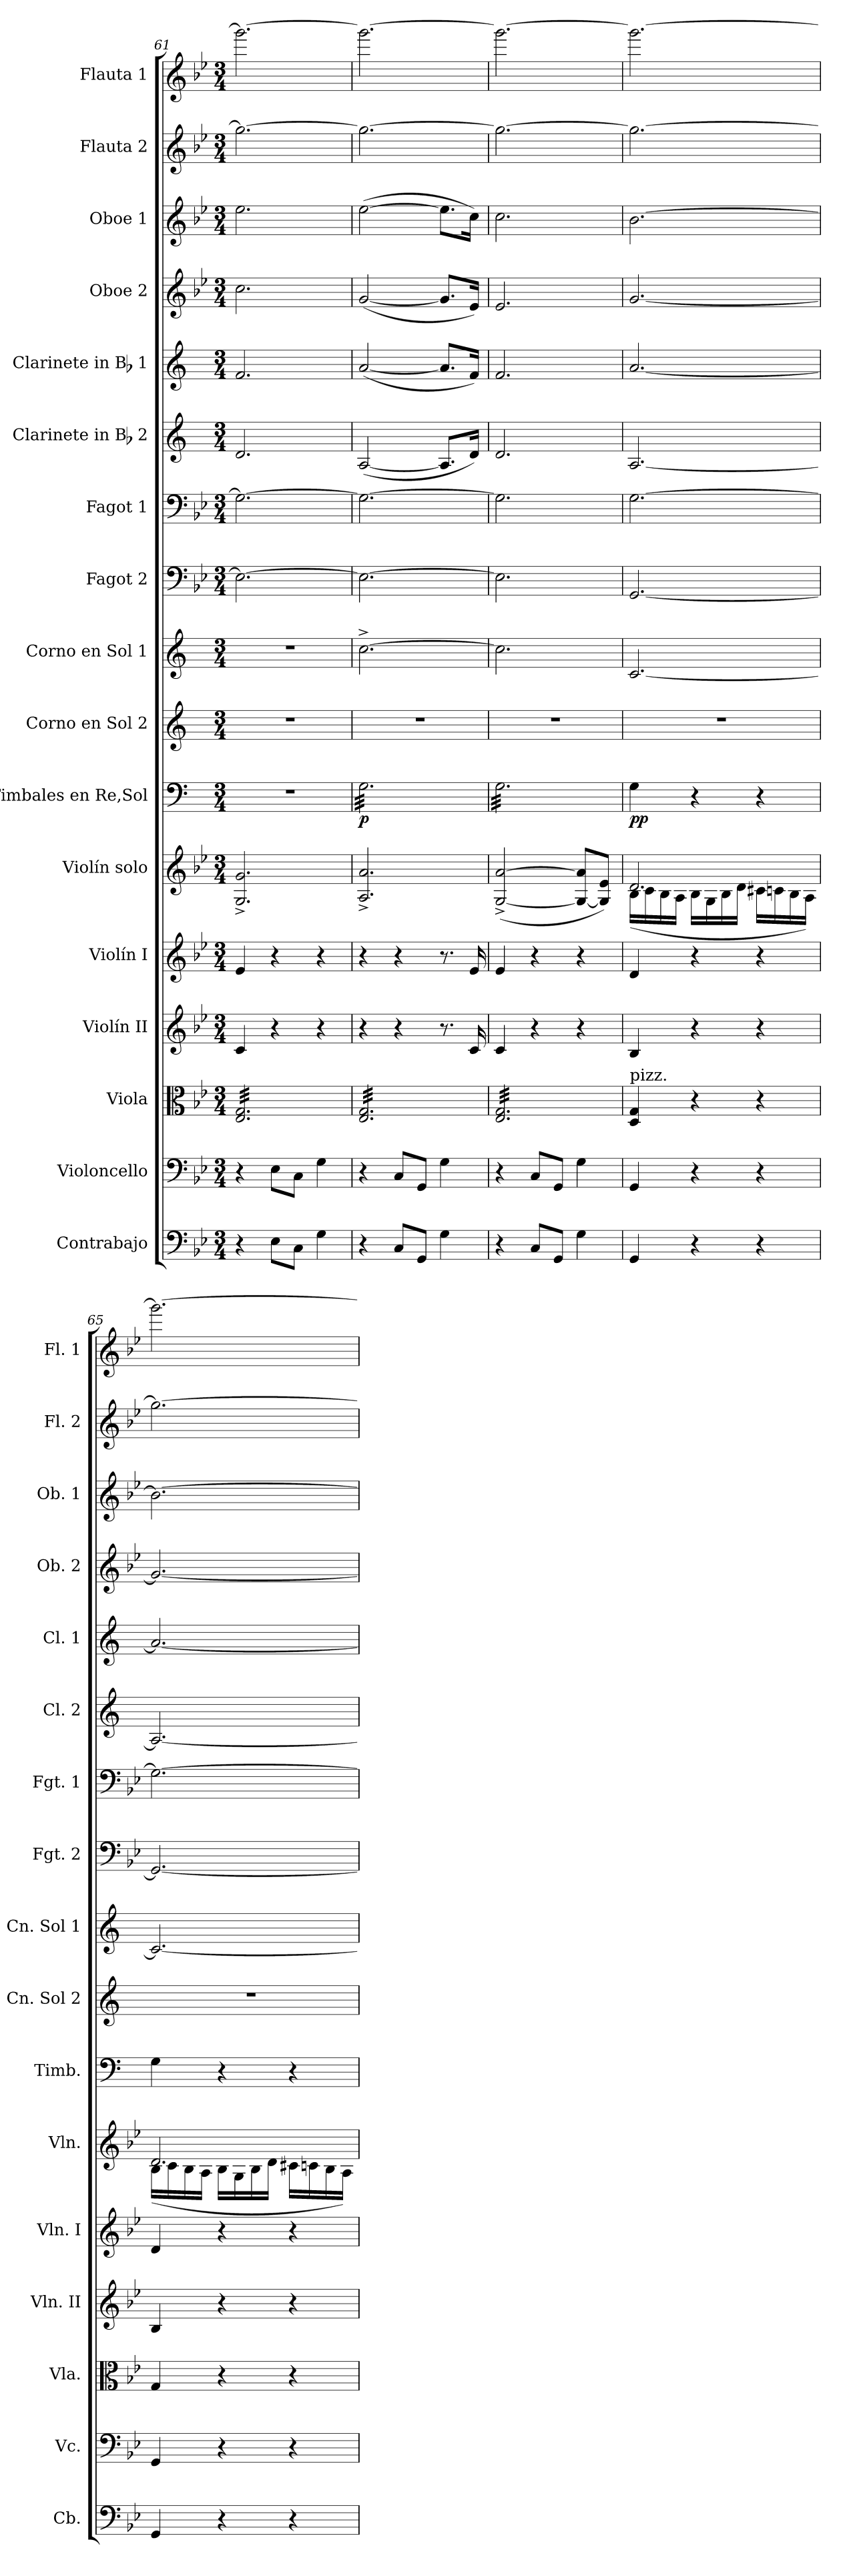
**kern	**kern	**kern	**kern	**kern	**kern	**kern	**dynam	**kern	**kern	**kern	**kern	**kern	**kern	**kern	**kern	**kern	**kern
*part17	*part16	*part15	*part14	*part13	*part12	*part11	*part11	*part10	*part9	*part8	*part7	*part6	*part5	*part4	*part3	*part2	*part1
*staff17	*staff16	*staff15	*staff14	*staff13	*staff12	*staff11	*staff11	*staff10	*staff9	*staff8	*staff7	*staff6	*staff5	*staff4	*staff3	*staff2	*staff1
*I"Contrabajo	*I"Violoncello	*I"Viola	*I"Violín II	*I"Violín I	*I"Violín solo	*I"Timbales en Re,Sol	*	*I"Corno en Sol 2	*I"Corno en Sol 1	*I"Fagot 2	*I"Fagot 1	*I"Clarinete in Bb 2	*I"Clarinete in Bb 1	*I"Oboe 2	*I"Oboe 1	*I"Flauta 2	*I"Flauta 1
*I'Cb.	*I'Vc.	*I'Vla.	*I'Vln. II	*I'Vln. I	*I'Vln.	*I'Timb.	*	*I'Cn. Sol 2	*I'Cn. Sol 1	*I'Fgt. 2	*I'Fgt. 1	*I'Cl. 2	*I'Cl. 1	*I'Ob. 2	*I'Ob. 1	*I'Fl. 2	*I'Fl. 1
*clefF4	*clefF4	*clefC3	*clefG2	*clefG2	*clefG2	*clefF4	*	*clefG2	*clefG2	*clefF4	*clefF4	*clefG2	*clefG2	*clefG2	*clefG2	*clefG2	*clefG2
*ITrd7c12	*	*	*	*	*	*	*	*ITrd3c5	*ITrd3c5	*	*	*ITrd1c2	*ITrd1c2	*	*	*	*
*k[b-e-]	*k[b-e-]	*k[b-e-]	*k[b-e-]	*k[b-e-]	*k[b-e-]	*k[]	*	*k[f#]	*k[f#]	*k[b-e-]	*k[b-e-]	*k[b-e-]	*k[b-e-]	*k[b-e-]	*k[b-e-]	*k[b-e-]	*k[b-e-]
*g:	*g:	*g:	*g:	*g:	*g:	*a:	*	*e:	*e:	*g:	*g:	*g:	*g:	*g:	*g:	*g:	*g:
*M3/4	*M3/4	*M3/4	*M3/4	*M3/4	*M3/4	*M3/4	*	*M3/4	*M3/4	*M3/4	*M3/4	*M3/4	*M3/4	*M3/4	*M3/4	*M3/4	*M3/4
=61	=61	=61	=61	=61	=61	=61	=61	=61	=61	=61	=61	=61	=61	=61	=61	=61	=61
!	!	!	!	!	!	!LO:N:vis=1	!	!LO:N:vis=1	!LO:N:vis=1	!	!	!	!	!	!	!	!
*	*	*tremolo	*	*	*	*	*	*	*	*	*	*	*	*	*	*	*
4r	4r	32E-i/ 32GiLLL	4ci/	4e-i/	2.Gi/^ 2.gi^	2.r	.	2.r	2.r	2.E-i\_>	2.Gi\_>	2.ci/	2.e-i/	2.cci\	2.ee-i\	2.ggi\_>	2.gggi\_>
.	.	32E-i/ 32Gi	.	.	.	.	.	.	.	.	.	.	.	.	.	.	.
.	.	32E-i/ 32Gi	.	.	.	.	.	.	.	.	.	.	.	.	.	.	.
.	.	32E-i/ 32Gi	.	.	.	.	.	.	.	.	.	.	.	.	.	.	.
.	.	32E-i/ 32Gi	.	.	.	.	.	.	.	.	.	.	.	.	.	.	.
.	.	32E-i/ 32Gi	.	.	.	.	.	.	.	.	.	.	.	.	.	.	.
.	.	32E-i/ 32Gi	.	.	.	.	.	.	.	.	.	.	.	.	.	.	.
.	.	32E-i/ 32Gi	.	.	.	.	.	.	.	.	.	.	.	.	.	.	.
8EE-i\L	8E-i\L	32E-i/ 32Gi	4r	4r	.	.	.	.	.	.	.	.	.	.	.	.	.
.	.	32E-i/ 32Gi	.	.	.	.	.	.	.	.	.	.	.	.	.	.	.
.	.	32E-i/ 32Gi	.	.	.	.	.	.	.	.	.	.	.	.	.	.	.
.	.	32E-i/ 32Gi	.	.	.	.	.	.	.	.	.	.	.	.	.	.	.
8CCi\J	8Ci\J	32E-i/ 32Gi	.	.	.	.	.	.	.	.	.	.	.	.	.	.	.
.	.	32E-i/ 32Gi	.	.	.	.	.	.	.	.	.	.	.	.	.	.	.
.	.	32E-i/ 32Gi	.	.	.	.	.	.	.	.	.	.	.	.	.	.	.
.	.	32E-i/ 32Gi	.	.	.	.	.	.	.	.	.	.	.	.	.	.	.
4GGi\	4Gi\	32E-i/ 32Gi	4r	4r	.	.	.	.	.	.	.	.	.	.	.	.	.
.	.	32E-i/ 32Gi	.	.	.	.	.	.	.	.	.	.	.	.	.	.	.
.	.	32E-i/ 32Gi	.	.	.	.	.	.	.	.	.	.	.	.	.	.	.
.	.	32E-i/ 32Gi	.	.	.	.	.	.	.	.	.	.	.	.	.	.	.
.	.	32E-i/ 32Gi	.	.	.	.	.	.	.	.	.	.	.	.	.	.	.
.	.	32E-i/ 32Gi	.	.	.	.	.	.	.	.	.	.	.	.	.	.	.
.	.	32E-i/ 32Gi	.	.	.	.	.	.	.	.	.	.	.	.	.	.	.
.	.	32E-i/ 32GiJJJ	.	.	.	.	.	.	.	.	.	.	.	.	.	.	.
!!LO:PB:g=z
=62	=62	=62	=62	=62	=62	=62	=62	=62	=62	=62	=62	=62	=62	=62	=62	=62	=62
!	!	!	!	!	!	!	!	!LO:N:vis=1	!	!	!	!	!	!	!	!	!
*	*	*	*	*	*	*tremolo	*	*	*	*	*	*	*	*	*	*	*
4r	4r	32E-i/ 32GiLLL	4r	4r	2.Ai/^ 2.ai^	32Gi\LLL	p	2.r	[>2.g^i\	2.E-i\_>	2.Gi\_>	([<2Gi/	([<2gi/	([<2gi/	([>2ee-i\	2.ggi\_>	2.gggi\_>
.	.	32E-i/ 32Gi	.	.	.	32Gi\	.	.	.	.	.	.	.	.	.	.	.
.	.	32E-i/ 32Gi	.	.	.	32Gi\	.	.	.	.	.	.	.	.	.	.	.
.	.	32E-i/ 32Gi	.	.	.	32Gi\	.	.	.	.	.	.	.	.	.	.	.
.	.	32E-i/ 32Gi	.	.	.	32Gi\	.	.	.	.	.	.	.	.	.	.	.
.	.	32E-i/ 32Gi	.	.	.	32Gi\	.	.	.	.	.	.	.	.	.	.	.
.	.	32E-i/ 32Gi	.	.	.	32Gi\	.	.	.	.	.	.	.	.	.	.	.
.	.	32E-i/ 32Gi	.	.	.	32Gi\	.	.	.	.	.	.	.	.	.	.	.
8CCi/L	8Ci/L	32E-i/ 32Gi	4r	4r	.	32Gi\	.	.	.	.	.	.	.	.	.	.	.
.	.	32E-i/ 32Gi	.	.	.	32Gi\	.	.	.	.	.	.	.	.	.	.	.
.	.	32E-i/ 32Gi	.	.	.	32Gi\	.	.	.	.	.	.	.	.	.	.	.
.	.	32E-i/ 32Gi	.	.	.	32Gi\	.	.	.	.	.	.	.	.	.	.	.
8GGGi/J	8GGi/J	32E-i/ 32Gi	.	.	.	32Gi\	.	.	.	.	.	.	.	.	.	.	.
.	.	32E-i/ 32Gi	.	.	.	32Gi\	.	.	.	.	.	.	.	.	.	.	.
.	.	32E-i/ 32Gi	.	.	.	32Gi\	.	.	.	.	.	.	.	.	.	.	.
.	.	32E-i/ 32Gi	.	.	.	32Gi\	.	.	.	.	.	.	.	.	.	.	.
4GGi\	4Gi\	32E-i/ 32Gi	8.r	8.r	.	32Gi\	.	.	.	.	.	8.Gi/L]	8.gi/L]	8.gi/L]	8.ee-i\L]	.	.
.	.	32E-i/ 32Gi	.	.	.	32Gi\	.	.	.	.	.	.	.	.	.	.	.
.	.	32E-i/ 32Gi	.	.	.	32Gi\	.	.	.	.	.	.	.	.	.	.	.
.	.	32E-i/ 32Gi	.	.	.	32Gi\	.	.	.	.	.	.	.	.	.	.	.
.	.	32E-i/ 32Gi	.	.	.	32Gi\	.	.	.	.	.	.	.	.	.	.	.
.	.	32E-i/ 32Gi	.	.	.	32Gi\	.	.	.	.	.	.	.	.	.	.	.
.	.	32E-i/ 32Gi	16ci/	16e-i/	.	32Gi\	.	.	.	.	.	16ci/Jk)	16e-i/Jk)	16e-i/Jk)	16cci\Jk)	.	.
.	.	32E-i/ 32GiJJJ	.	.	.	32Gi\JJJ	.	.	.	.	.	.	.	.	.	.	.
=63	=63	=63	=63	=63	=63	=63	=63	=63	=63	=63	=63	=63	=63	=63	=63	=63	=63
!	!	!	!	!	!	!	!	!LO:N:vis=1	!	!	!	!	!	!	!	!	!
4r	4r	32E-i/ 32GiLLL	4ci/	4e-i/	([<2Gi/^ [>2ai^	32Gi\LLL	.	2.r	2.gi\]	2.E-i\]	2.Gi\]	2.ci/	2.e-i/	2.e-i/	2.cci\	2.ggi\_>	2.gggi\_>
.	.	32E-i/ 32Gi	.	.	.	32Gi\	.	.	.	.	.	.	.	.	.	.	.
.	.	32E-i/ 32Gi	.	.	.	32Gi\	.	.	.	.	.	.	.	.	.	.	.
.	.	32E-i/ 32Gi	.	.	.	32Gi\	.	.	.	.	.	.	.	.	.	.	.
.	.	32E-i/ 32Gi	.	.	.	32Gi\	.	.	.	.	.	.	.	.	.	.	.
.	.	32E-i/ 32Gi	.	.	.	32Gi\	.	.	.	.	.	.	.	.	.	.	.
.	.	32E-i/ 32Gi	.	.	.	32Gi\	.	.	.	.	.	.	.	.	.	.	.
.	.	32E-i/ 32Gi	.	.	.	32Gi\	.	.	.	.	.	.	.	.	.	.	.
8CCi/L	8Ci/L	32E-i/ 32Gi	4r	4r	.	32Gi\	.	.	.	.	.	.	.	.	.	.	.
.	.	32E-i/ 32Gi	.	.	.	32Gi\	.	.	.	.	.	.	.	.	.	.	.
.	.	32E-i/ 32Gi	.	.	.	32Gi\	.	.	.	.	.	.	.	.	.	.	.
.	.	32E-i/ 32Gi	.	.	.	32Gi\	.	.	.	.	.	.	.	.	.	.	.
8GGGi/J	8GGi/J	32E-i/ 32Gi	.	.	.	32Gi\	.	.	.	.	.	.	.	.	.	.	.
.	.	32E-i/ 32Gi	.	.	.	32Gi\	.	.	.	.	.	.	.	.	.	.	.
.	.	32E-i/ 32Gi	.	.	.	32Gi\	.	.	.	.	.	.	.	.	.	.	.
.	.	32E-i/ 32Gi	.	.	.	32Gi\	.	.	.	.	.	.	.	.	.	.	.
4GGi\	4Gi\	32E-i/ 32Gi	4r	4r	8Gi/_< 8ai]L	32Gi\	.	.	.	.	.	.	.	.	.	.	.
.	.	32E-i/ 32Gi	.	.	.	32Gi\	.	.	.	.	.	.	.	.	.	.	.
.	.	32E-i/ 32Gi	.	.	.	32Gi\	.	.	.	.	.	.	.	.	.	.	.
.	.	32E-i/ 32Gi	.	.	.	32Gi\	.	.	.	.	.	.	.	.	.	.	.
.	.	32E-i/ 32Gi	.	.	8Gi/] 8e-iJ)	32Gi\	.	.	.	.	.	.	.	.	.	.	.
.	.	32E-i/ 32Gi	.	.	.	32Gi\	.	.	.	.	.	.	.	.	.	.	.
.	.	32E-i/ 32Gi	.	.	.	32Gi\	.	.	.	.	.	.	.	.	.	.	.
.	.	32E-i/ 32GiJJJ	.	.	.	32Gi\JJJ	.	.	.	.	.	.	.	.	.	.	.
*	*	*	*	*	*	*Xtremolo	*	*	*	*	*	*	*	*	*	*	*
*	*	*Xtremolo	*	*	*	*	*	*	*	*	*	*	*	*	*	*	*
=64	=64	=64	=64	=64	=64	=64	=64	=64	=64	=64	=64	=64	=64	=64	=64	=64	=64
*	*	*	*	*	*^	*	*	*	*	*	*	*	*	*	*	*	*
!	!	!LO:TX:a:t=pizz.	!	!	!	!	!	!	!	!	!	!	!	!	!	!	!	!
!	!	!	!	!	!	!	!	!	!LO:N:vis=1	!	!	!	!	!	!	!	!	!
4GGGi/	4GGi/	4Di/ 4Gi	4B-i/	4di/	2.di/	(16B-i\LL	4Gi\	pp	2.r	[<2.Gi/	[<2.GGi/	[>2.Gi\	[<2.Gi/	[<2.gi/	[<2.gi/	[>2.b-i\	2.ggi\_>	2.gggi\_>
.	.	.	.	.	.	16ci\	.	.	.	.	.	.	.	.	.	.	.	.
.	.	.	.	.	.	16B-i\	.	.	.	.	.	.	.	.	.	.	.	.
.	.	.	.	.	.	16Ai\JJ	.	.	.	.	.	.	.	.	.	.	.	.
4r	4r	4r	4r	4r	.	16B-i\LL	4r	.	.	.	.	.	.	.	.	.	.	.
.	.	.	.	.	.	16Gi\	.	.	.	.	.	.	.	.	.	.	.	.
.	.	.	.	.	.	16B-i\	.	.	.	.	.	.	.	.	.	.	.	.
.	.	.	.	.	.	16di\JJ	.	.	.	.	.	.	.	.	.	.	.	.
4r	4r	4r	4r	4r	.	16c#Xi\LL	4r	.	.	.	.	.	.	.	.	.	.	.
.	.	.	.	.	.	16cni\	.	.	.	.	.	.	.	.	.	.	.	.
.	.	.	.	.	.	16B-i\	.	.	.	.	.	.	.	.	.	.	.	.
.	.	.	.	.	.	16Ai\JJ)	.	.	.	.	.	.	.	.	.	.	.	.
!!LO:PB:g=z
=65	=65	=65	=65	=65	=65	=65	=65	=65	=65	=65	=65	=65	=65	=65	=65	=65	=65	=65
!	!	!	!	!	!	!	!	!	!LO:N:vis=1	!	!	!	!	!	!	!	!	!
4GGGi/	4GGi/	4Gi/	4B-i/	4di/	2.di/	(16B-i\LL	4Gi\	.	2.r	2.Gi/_<	2.GGi/_<	2.Gi\_>	2.Gi/_<	2.gi/_<	2.gi/_<	2.b-i\_>	2.ggi\_>	2.gggi\_>
.	.	.	.	.	.	16ci\	.	.	.	.	.	.	.	.	.	.	.	.
.	.	.	.	.	.	16B-i\	.	.	.	.	.	.	.	.	.	.	.	.
.	.	.	.	.	.	16Ai\JJ	.	.	.	.	.	.	.	.	.	.	.	.
4r	4r	4r	4r	4r	.	16B-i\LL	4r	.	.	.	.	.	.	.	.	.	.	.
.	.	.	.	.	.	16Gi\	.	.	.	.	.	.	.	.	.	.	.	.
.	.	.	.	.	.	16B-i\	.	.	.	.	.	.	.	.	.	.	.	.
.	.	.	.	.	.	16di\JJ	.	.	.	.	.	.	.	.	.	.	.	.
4r	4r	4r	4r	4r	.	16c#Xi\LL	4r	.	.	.	.	.	.	.	.	.	.	.
.	.	.	.	.	.	16cni\	.	.	.	.	.	.	.	.	.	.	.	.
.	.	.	.	.	.	16B-i\	.	.	.	.	.	.	.	.	.	.	.	.
.	.	.	.	.	.	16Ai\JJ)	.	.	.	.	.	.	.	.	.	.	.	.
*	*	*	*	*	*v	*v	*	*	*	*	*	*	*	*	*	*	*	*
=	=	=	=	=	=	=	=	=	=	=	=	=	=	=	=	=	=
*-	*-	*-	*-	*-	*-	*-	*-	*-	*-	*-	*-	*-	*-	*-	*-	*-	*-
